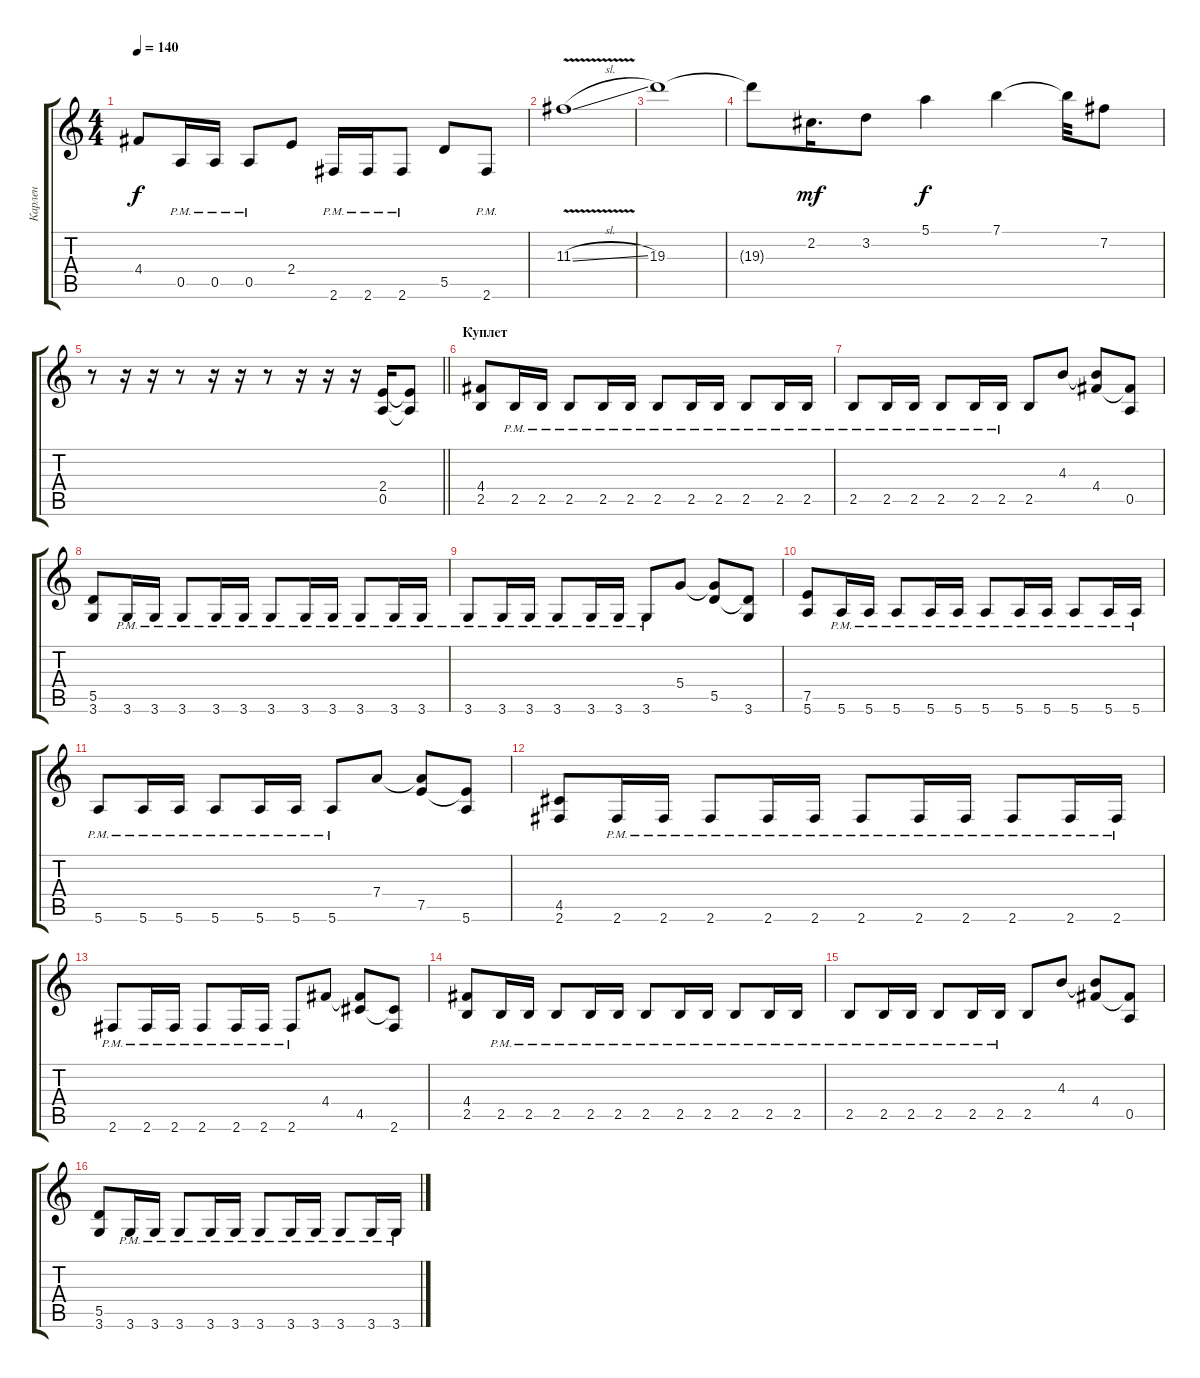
\track ("Карлен" "Карлен") {instrument distortionguitar}
\staff {score tabs}
\tuning (E4 B3 G3 D3 A2 E2) {hide}
\ts (4 4)
\tempo 140
\clef g2
\ks c
4.4.8{dy f} 0.5{pm}.16 0.5{pm}.16 0.5{pm}.8 2.4.8 2.6{pm}.16 2.6{pm}.16 2.6{pm}.8 5.5.8 2.6{pm}.8 |
11.3{v sl}.1 |
19.3.1 |
19.3{t}.8 2.2.16{d dy mf} 3.2.8 5.1.4{dy f} 7.1.4 7.1{t}.32 7.2.8 |
\barLineRight lightlight
r.8 r.16 r.16 r.8 r.16 r.16 r.8 r.16 r.16 r.16 (2.4 0.5).16 (2.4{t} 0.5{t}).8 |
\section ("" "Куплет")
(4.4 2.5).8 2.5{pm}.16 2.5{pm}.16 2.5{pm}.8 2.5{pm}.16 2.5{pm}.16 2.5{pm}.8 2.5{pm}.16 2.5{pm}.16 2.5{pm}.8 2.5{pm}.16 2.5{pm}.16 |
2.5{pm}.8 2.5{pm}.16 2.5{pm}.16 2.5{pm}.8 2.5{pm}.16 2.5{pm}.16 2.5.8 4.3.8 (4.3{t} 4.4).8 (4.4{t} 0.5).8 |
(5.5 3.6).8 3.6{pm}.16 3.6{pm}.16 3.6{pm}.8 3.6{pm}.16 3.6{pm}.16 3.6{pm}.8 3.6{pm}.16 3.6{pm}.16 3.6{pm}.8 3.6{pm}.16 3.6{pm}.16 |
3.6{pm}.8 3.6{pm}.16 3.6{pm}.16 3.6{pm}.8 3.6{pm}.16 3.6{pm}.16 3.6{pm}.8 5.4.8 (5.4{t} 5.5).8 (5.5{t} 3.6).8 |
(7.5 5.6).8 5.6{pm}.16 5.6{pm}.16 5.6{pm}.8 5.6{pm}.16 5.6{pm}.16 5.6{pm}.8 5.6{pm}.16 5.6{pm}.16 5.6{pm}.8 5.6{pm}.16 5.6{pm}.16 |
5.6{pm}.8 5.6{pm}.16 5.6{pm}.16 5.6{pm}.8 5.6{pm}.16 5.6{pm}.16 5.6{pm}.8 7.4.8 (7.4{t} 7.5).8 (7.5{t} 5.6).8 |
(4.5 2.6).8 2.6{pm}.16 2.6{pm}.16 2.6{pm}.8 2.6{pm}.16 2.6{pm}.16 2.6{pm}.8 2.6{pm}.16 2.6{pm}.16 2.6{pm}.8 2.6{pm}.16 2.6{pm}.16 |
2.6{pm}.8 2.6{pm}.16 2.6{pm}.16 2.6{pm}.8 2.6{pm}.16 2.6{pm}.16 2.6{pm}.8 4.4.8 (4.4{t} 4.5).8 (4.5{t} 2.6).8 |
(4.4 2.5).8 2.5{pm}.16 2.5{pm}.16 2.5{pm}.8 2.5{pm}.16 2.5{pm}.16 2.5{pm}.8 2.5{pm}.16 2.5{pm}.16 2.5{pm}.8 2.5{pm}.16 2.5{pm}.16 |
2.5{pm}.8 2.5{pm}.16 2.5{pm}.16 2.5{pm}.8 2.5{pm}.16 2.5{pm}.16 2.5.8 4.3.8 (4.3{t} 4.4).8 (4.4{t} 0.5).8 |
(5.5 3.6).8 3.6{pm}.16 3.6{pm}.16 3.6{pm}.8 3.6{pm}.16 3.6{pm}.16 3.6{pm}.8 3.6{pm}.16 3.6{pm}.16 3.6{pm}.8 3.6{pm}.16 3.6{pm}.16
